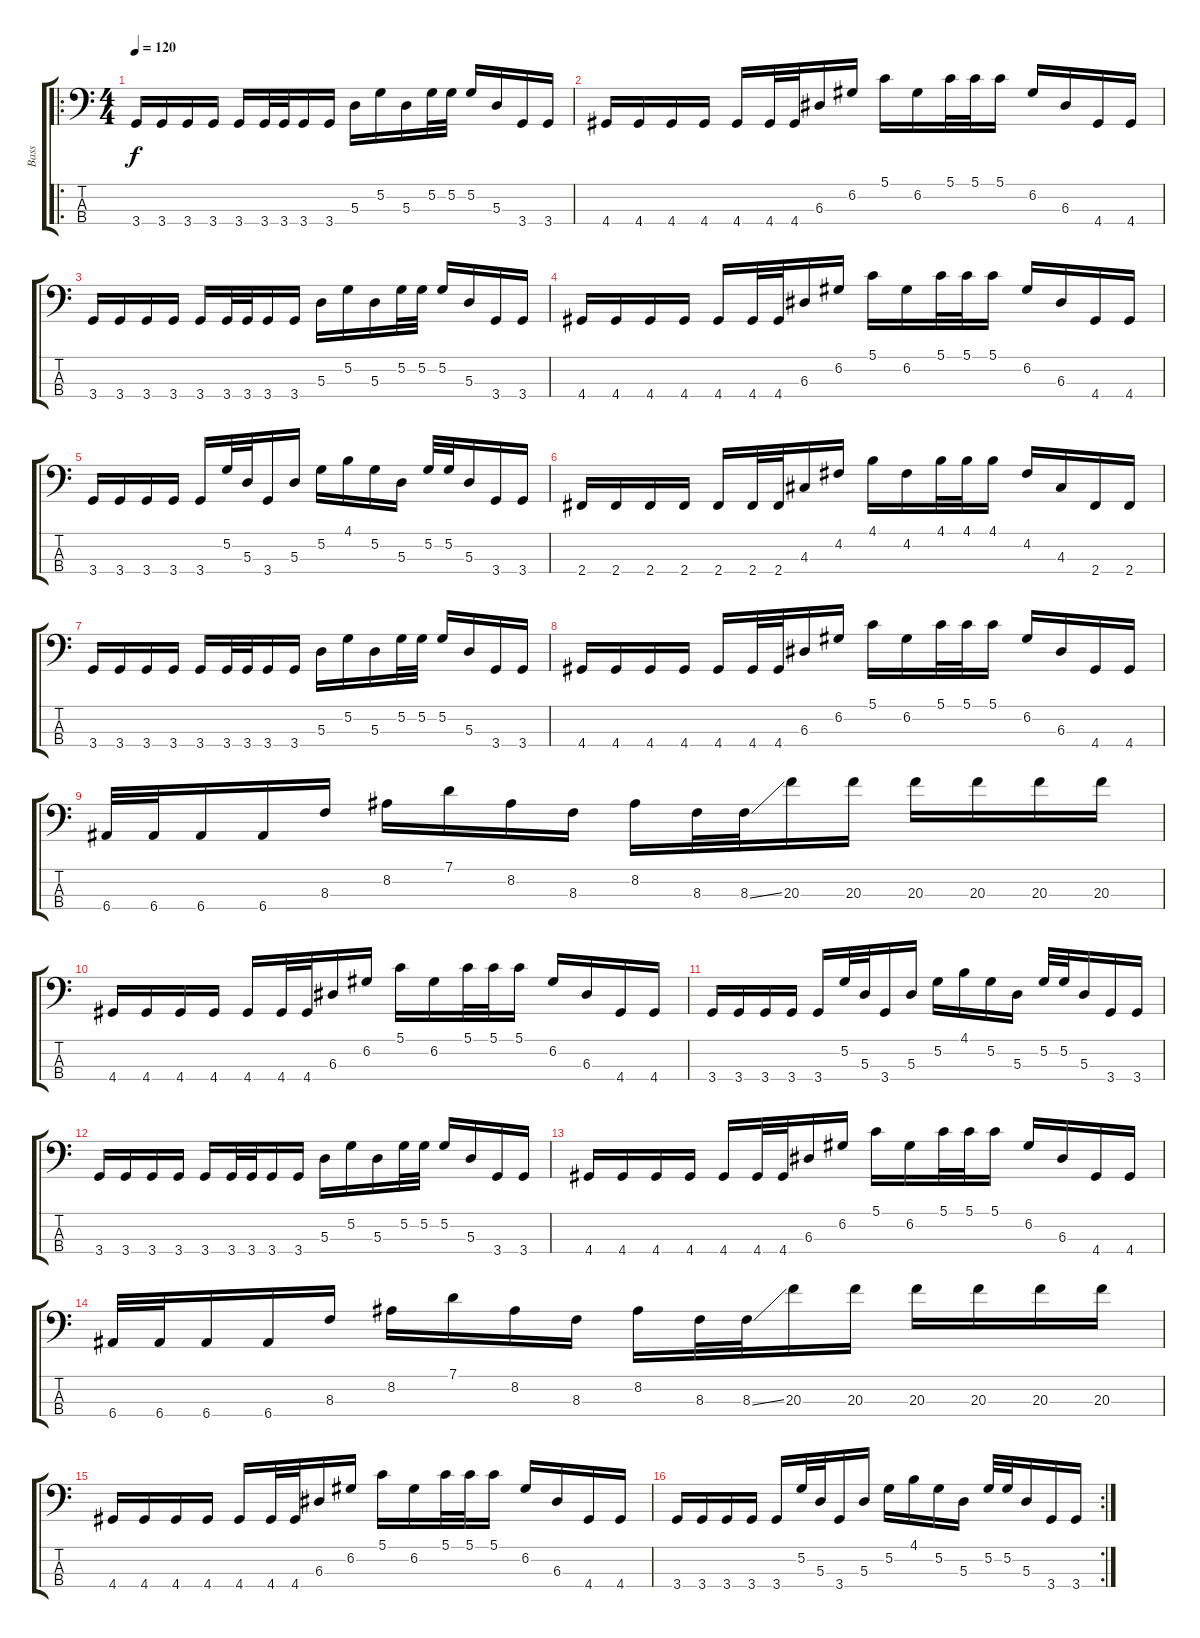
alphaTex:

\track ("Bass" "Bass") {instrument electricbasspick}
\staff {score tabs}
\tuning (G2 D2 A1 E1) {hide}
\ro
\ts (4 4)
\tempo 120
\clef f4
\ks c
3.4.16{dy f} 3.4.16 3.4.16 3.4.16 3.4.16 3.4.32 3.4.32 3.4.16 3.4.16 5.3.16 5.2.16 5.3.16 5.2.32 5.2.32 5.2.16 5.3.16 3.4.16 3.4.16 |
4.4.16 4.4.16 4.4.16 4.4.16 4.4.16 4.4.32 4.4.32 6.3.16 6.2.16 5.1.16 6.2.16 5.1.32 5.1.32 5.1.16 6.2.16 6.3.16 4.4.16 4.4.16 |
3.4.16 3.4.16 3.4.16 3.4.16 3.4.16 3.4.32 3.4.32 3.4.16 3.4.16 5.3.16 5.2.16 5.3.16 5.2.32 5.2.32 5.2.16 5.3.16 3.4.16 3.4.16 |
4.4.16 4.4.16 4.4.16 4.4.16 4.4.16 4.4.32 4.4.32 6.3.16 6.2.16 5.1.16 6.2.16 5.1.32 5.1.32 5.1.16 6.2.16 6.3.16 4.4.16 4.4.16 |
3.4.16 3.4.16 3.4.16 3.4.16 3.4.16 5.2.32 5.3.32 3.4.16 5.3.16 5.2.16 4.1.16 5.2.16 5.3.16 5.2.32 5.2.32 5.3.16 3.4.16 3.4.16 |
2.4.16 2.4.16 2.4.16 2.4.16 2.4.16 2.4.32 2.4.32 4.3.16 4.2.16 4.1.16 4.2.16 4.1.32 4.1.32 4.1.16 4.2.16 4.3.16 2.4.16 2.4.16 |
3.4.16 3.4.16 3.4.16 3.4.16 3.4.16 3.4.32 3.4.32 3.4.16 3.4.16 5.3.16 5.2.16 5.3.16 5.2.32 5.2.32 5.2.16 5.3.16 3.4.16 3.4.16 |
4.4.16 4.4.16 4.4.16 4.4.16 4.4.16 4.4.32 4.4.32 6.3.16 6.2.16 5.1.16 6.2.16 5.1.32 5.1.32 5.1.16 6.2.16 6.3.16 4.4.16 4.4.16 |
6.4.32 6.4.32 6.4.16 6.4.16 8.3.16 8.2.16 7.1.16 8.2.16 8.3.16 8.2.16 8.3.32 8.3{ss}.32 20.3.16 20.3.16 20.3.16 20.3.16 20.3.16 20.3.16 |
4.4.16 4.4.16 4.4.16 4.4.16 4.4.16 4.4.32 4.4.32 6.3.16 6.2.16 5.1.16 6.2.16 5.1.32 5.1.32 5.1.16 6.2.16 6.3.16 4.4.16 4.4.16 |
3.4.16 3.4.16 3.4.16 3.4.16 3.4.16 5.2.32 5.3.32 3.4.16 5.3.16 5.2.16 4.1.16 5.2.16 5.3.16 5.2.32 5.2.32 5.3.16 3.4.16 3.4.16 |
3.4.16 3.4.16 3.4.16 3.4.16 3.4.16 3.4.32 3.4.32 3.4.16 3.4.16 5.3.16 5.2.16 5.3.16 5.2.32 5.2.32 5.2.16 5.3.16 3.4.16 3.4.16 |
4.4.16 4.4.16 4.4.16 4.4.16 4.4.16 4.4.32 4.4.32 6.3.16 6.2.16 5.1.16 6.2.16 5.1.32 5.1.32 5.1.16 6.2.16 6.3.16 4.4.16 4.4.16 |
6.4.32 6.4.32 6.4.16 6.4.16 8.3.16 8.2.16 7.1.16 8.2.16 8.3.16 8.2.16 8.3.32 8.3{ss}.32 20.3.16 20.3.16 20.3.16 20.3.16 20.3.16 20.3.16 |
4.4.16 4.4.16 4.4.16 4.4.16 4.4.16 4.4.32 4.4.32 6.3.16 6.2.16 5.1.16 6.2.16 5.1.32 5.1.32 5.1.16 6.2.16 6.3.16 4.4.16 4.4.16 |
\rc 2
3.4.16 3.4.16 3.4.16 3.4.16 3.4.16 5.2.32 5.3.32 3.4.16 5.3.16 5.2.16 4.1.16 5.2.16 5.3.16 5.2.32 5.2.32 5.3.16 3.4.16 3.4.16
